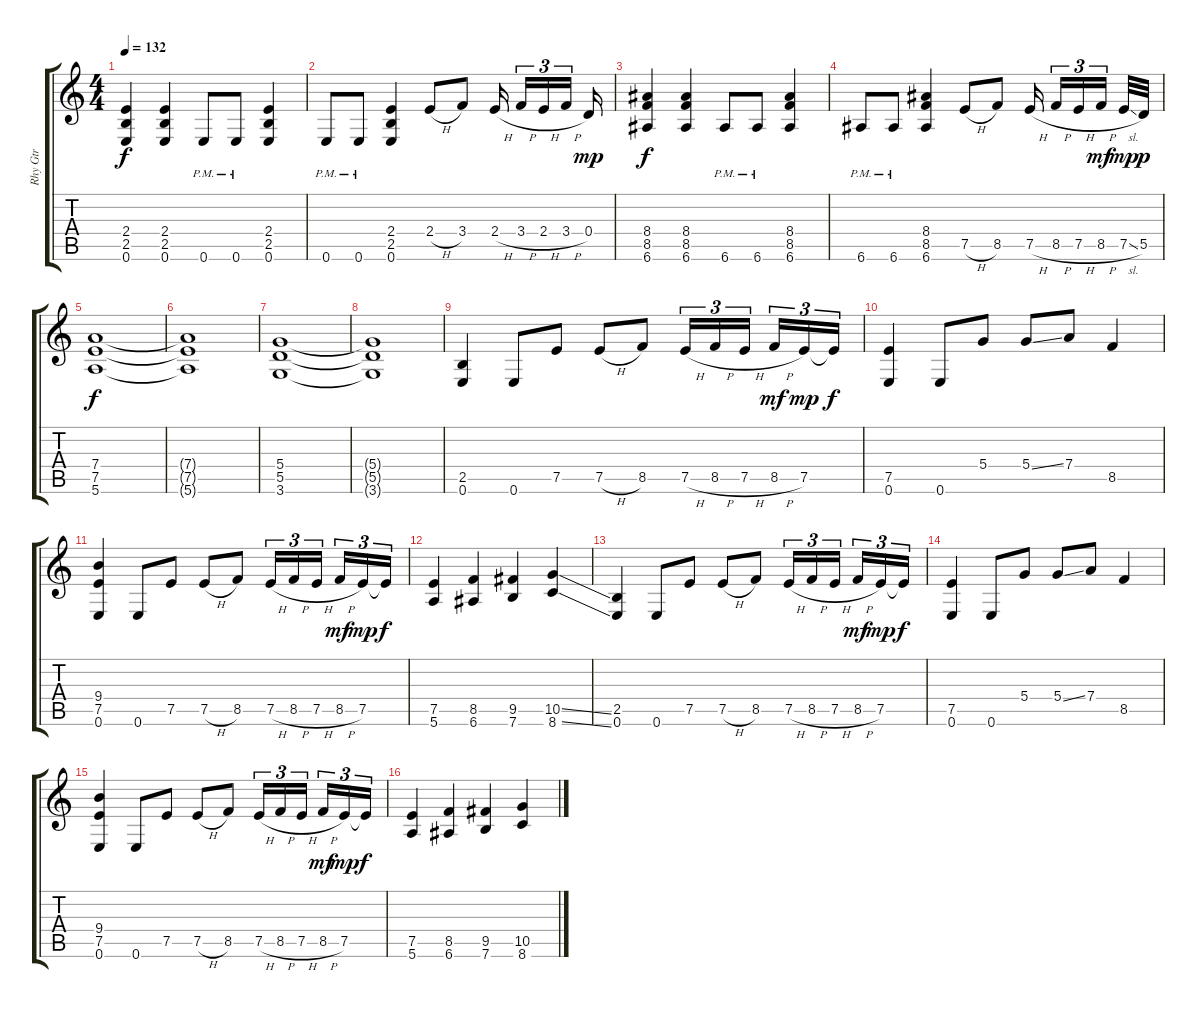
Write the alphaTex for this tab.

\track ("Rhy Gtr" "Rhy Gtr") {instrument distortionguitar}
\staff {score tabs}
\tuning (E4 B3 G3 D3 A2 E2) {hide}
\ts (4 4)
\tempo 132
\clef g2
\ks c
(2.4 2.5 0.6).4{dy f} (2.4 2.5 0.6).4 0.6{pm}.8 0.6{pm}.8 (2.4 2.5 0.6).4 |
0.6{pm}.8 0.6{pm}.8 (2.4 2.5 0.6).4 2.4{h}.8 3.4.8 2.4{h}.16 3.4{h}.16{tu (3 2)} 2.4{h}.16{tu (3 2)} 3.4{h}.16{tu (3 2)} 0.4.16{dy mp} |
(8.4 8.5 6.6).4{dy f} (8.4 8.5 6.6).4 6.6{pm}.8 6.6{pm}.8 (8.4 8.5 6.6).4 |
6.6{pm}.8 6.6{pm}.8 (8.4 8.5 6.6).4 7.5{h}.8 8.5.8 7.5{h}.16 8.5{h}.16{tu (3 2)} 7.5{h}.16{tu (3 2)} 8.5{h}.16{tu (3 2) dy mf} 7.5{sl}.32{dy mp} 5.5.32{dy p} |
(7.4 7.5 5.6).1{dy f} |
(7.4{t} 7.5{t} 5.6{t}).1 |
(5.4 5.5 3.6).1 |
(5.4{t} 5.5{t} 3.6{t}).1 |
(2.5 0.6).4 0.6.8 7.5.8 7.5{h}.8 8.5.8 7.5{h}.16{tu (3 2)} 8.5{h}.16{tu (3 2)} 7.5{h}.16{tu (3 2)} 8.5{h}.16{tu (3 2) dy mf} 7.5.16{tu (3 2) dy mp} 7.5{t}.16{tu (3 2) dy f} |
(7.5 0.6).4 0.6.8 5.4.8 5.4{ss}.8 7.4.8 8.5.4 |
(9.4 7.5 0.6).4 0.6.8 7.5.8 7.5{h}.8 8.5.8 7.5{h}.16{tu (3 2)} 8.5{h}.16{tu (3 2)} 7.5{h}.16{tu (3 2)} 8.5{h}.16{tu (3 2) dy mf} 7.5.16{tu (3 2) dy mp} 7.5{t}.16{tu (3 2) dy f} |
(7.5 5.6).4 (8.5 6.6).4 (9.5 7.6).4 (10.5{ss} 8.6{ss}).4 |
(2.5 0.6).4 0.6.8 7.5.8 7.5{h}.8 8.5.8 7.5{h}.16{tu (3 2)} 8.5{h}.16{tu (3 2)} 7.5{h}.16{tu (3 2)} 8.5{h}.16{tu (3 2) dy mf} 7.5.16{tu (3 2) dy mp} 7.5{t}.16{tu (3 2) dy f} |
(7.5 0.6).4 0.6.8 5.4.8 5.4{ss}.8 7.4.8 8.5.4 |
(9.4 7.5 0.6).4 0.6.8 7.5.8 7.5{h}.8 8.5.8 7.5{h}.16{tu (3 2)} 8.5{h}.16{tu (3 2)} 7.5{h}.16{tu (3 2)} 8.5{h}.16{tu (3 2) dy mf} 7.5.16{tu (3 2) dy mp} 7.5{t}.16{tu (3 2) dy f} |
(7.5 5.6).4 (8.5 6.6).4 (9.5 7.6).4 (10.5 8.6).4
